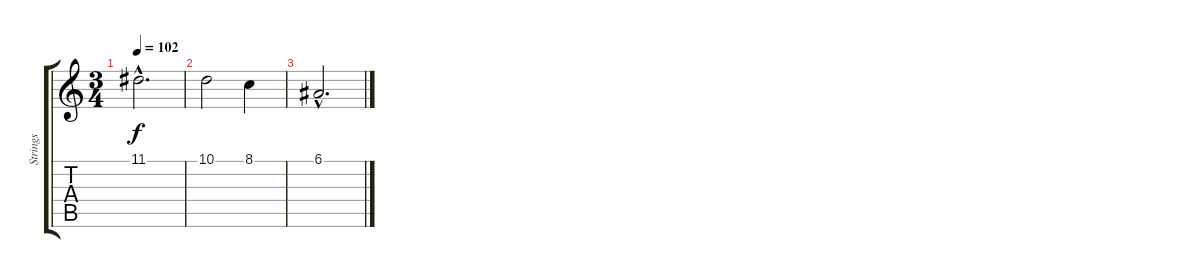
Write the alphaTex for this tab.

\track ("Strings" "Strings") {instrument stringensemble1}
\staff {score tabs}
\tuning (E4 B3 G3 D3 A2 E2) {hide}
\ts (3 4)
\tempo 102
\clef g2
\ks c
11.1{hac}.2{d dy f} |
10.1.2 8.1.4 |
6.1{hac}.2{d}
